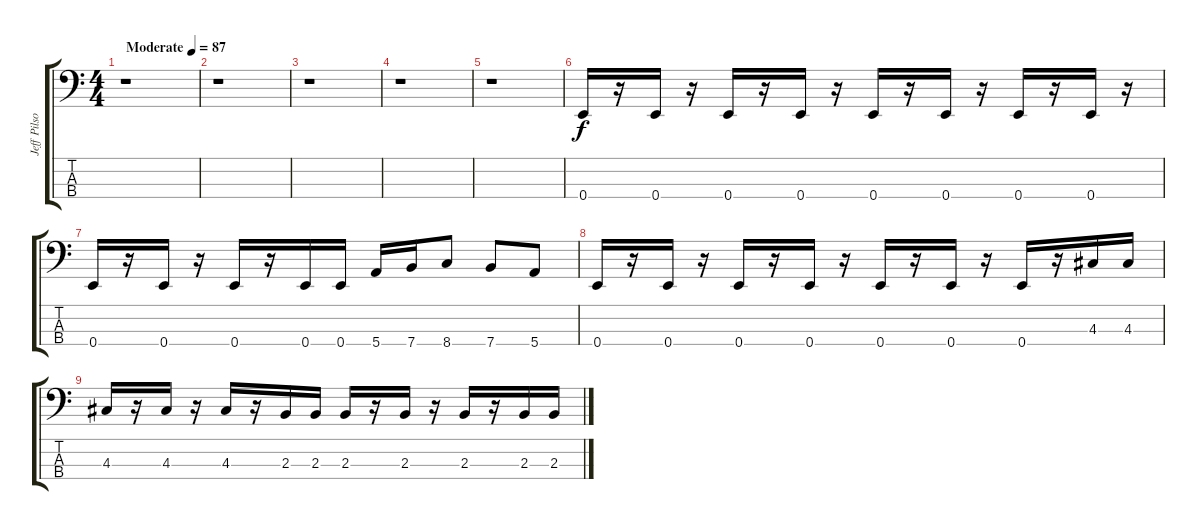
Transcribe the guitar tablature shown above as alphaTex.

\track ("Jeff Pilson" "Jeff Pilso") {instrument electricbasspick}
\staff {score tabs}
\tuning (G2 D2 A1 E1) {hide}
\ts (4 4)
\tempo (87 "Moderate")
\clef f4
\ks c
r.1{dy f instrument electricbasspick} |
r.1 |
r.1 |
r.1 |
r.1 |
0.4.16 r.16 0.4.16 r.16 0.4.16 r.16 0.4.16 r.16 0.4.16 r.16 0.4.16 r.16 0.4.16 r.16 0.4.16 r.16 |
0.4.16 r.16 0.4.16 r.16 0.4.16 r.16 0.4.16 0.4.16 5.4.16 7.4.16 8.4.8 7.4.8 5.4.8 |
0.4.16 r.16 0.4.16 r.16 0.4.16 r.16 0.4.16 r.16 0.4.16 r.16 0.4.16 r.16 0.4.16 r.16 4.3.16 4.3.16 |
4.3.16 r.16 4.3.16 r.16 4.3.16 r.16 2.3.16 2.3.16 2.3.16 r.16 2.3.16 r.16 2.3.16 r.16 2.3.16 2.3.16
